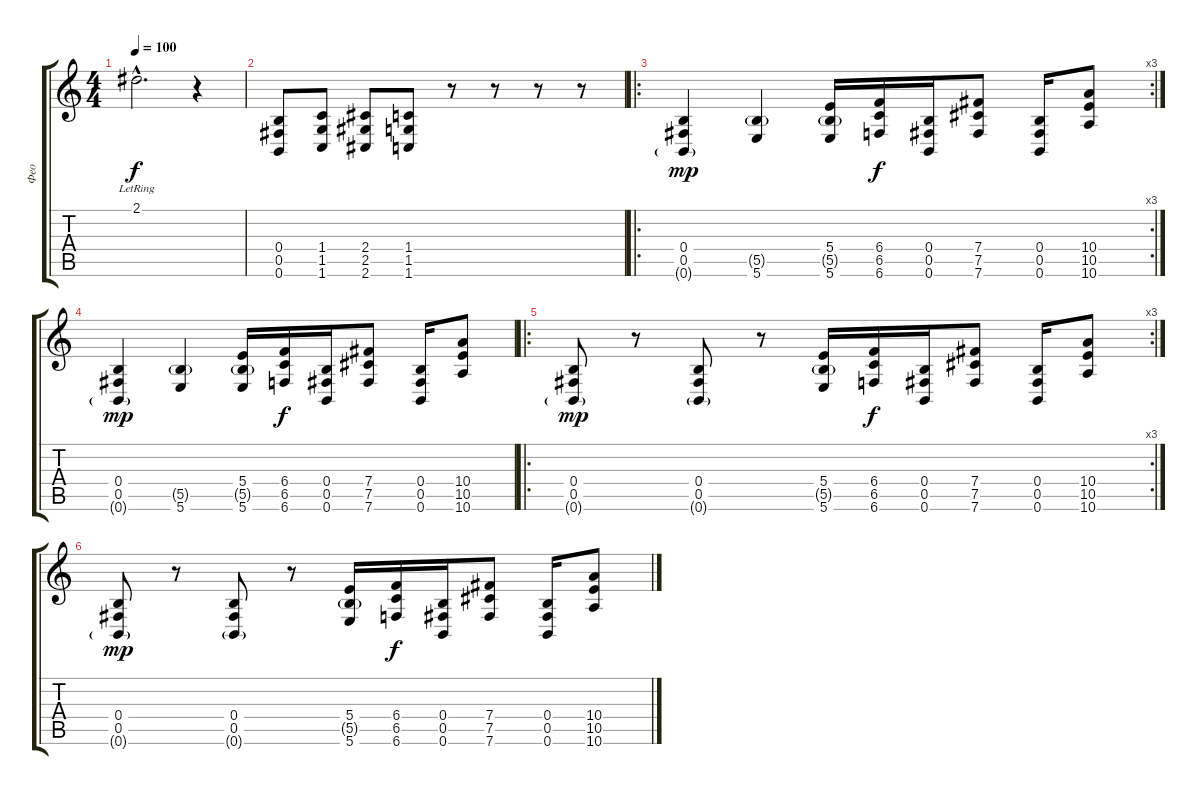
\track ("Фео" "Фео") {instrument distortionguitar}
\staff {score tabs}
\tuning (Db4 Ab3 E3 B2 Gb2 B1) {hide}
\ts (4 4)
\tempo 100
\clef g2
\ks c
2.1{hac lr}.2{d dy f} r.4 |
(0.4 0.5 0.6).8 (1.4 1.5 1.6).8 (2.4 2.5 2.6).8 (1.4 1.5 1.6).8 r.8 r.8 r.8 r.8 |
\ro
\rc 3
(0.4 0.5 0.6{g}).4{dy mp} (5.5{g} 5.6).4 (5.4 5.5{g} 5.6).16 (6.4 6.5 6.6).16{dy f} (0.4 0.5 0.6).16 (7.4 7.5 7.6).8 (0.4 0.5 0.6).16 (10.4 10.5 10.6).8 |
(0.4 0.5 0.6{g}).4{dy mp} (5.5{g} 5.6).4 (5.4 5.5{g} 5.6).16 (6.4 6.5 6.6).16{dy f} (0.4 0.5 0.6).16 (7.4 7.5 7.6).8 (0.4 0.5 0.6).16 (10.4 10.5 10.6).8 |
\ro
\rc 3
(0.4 0.5 0.6{g}).8{dy mp} r.8 (0.4 0.5 0.6{g}).8 r.8 (5.4 5.5{g} 5.6).16 (6.4 6.5 6.6).16{dy f} (0.4 0.5 0.6).16 (7.4 7.5 7.6).8 (0.4 0.5 0.6).16 (10.4 10.5 10.6).8 |
(0.4 0.5 0.6{g}).8{dy mp} r.8 (0.4 0.5 0.6{g}).8 r.8 (5.4 5.5{g} 5.6).16 (6.4 6.5 6.6).16{dy f} (0.4 0.5 0.6).16 (7.4 7.5 7.6).8 (0.4 0.5 0.6).16 (10.4 10.5 10.6).8
